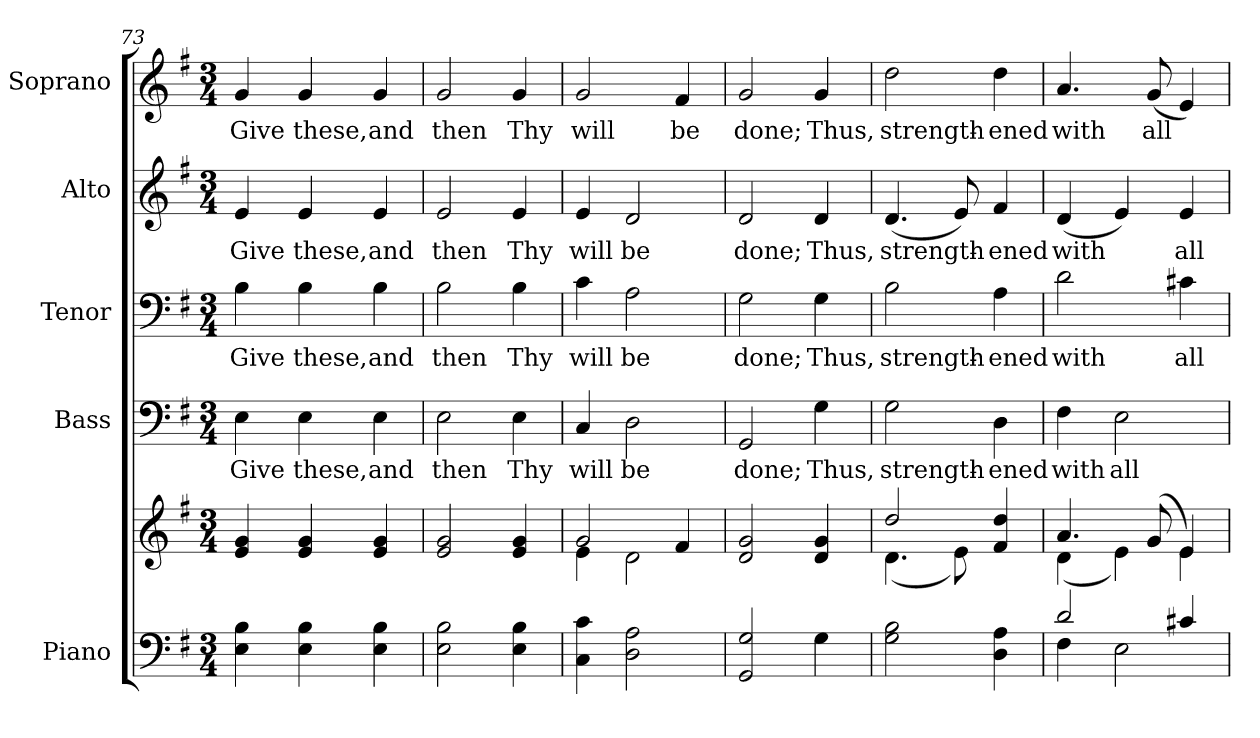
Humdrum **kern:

**kern	**kern	**kern	**text	**kern	**text	**kern	**text	**kern	**text
*part5	*part5	*part4	*part4	*part3	*part3	*part2	*part2	*part1	*part1
*staff6	*staff5	*staff4	*staff4	*staff3	*staff3	*staff2	*staff2	*staff1	*staff1
*I"Piano	*	*I"Bass	*	*I"Tenor	*	*I"Alto	*	*I"Soprano	*
*I'Pno.	*	*I'B.	*	*I'T.	*	*I'A.	*	*I'S.	*
*clefF4	*clefG2	*clefF4	*	*clefF4	*	*clefG2	*	*clefG2	*
*k[f#]	*k[f#]	*k[f#]	*	*k[f#]	*	*k[f#]	*	*k[f#]	*
*G:	*G:	*G:	*	*G:	*	*G:	*	*G:	*
*M3/4	*M3/4	*M3/4	*	*M3/4	*	*M3/4	*	*M3/4	*
=73	=73	=73	=73	=73	=73	=73	=73	=73	=73
!	!	!	!LO:LY:b:color=#000000	!	!	!	!	!	!
!	!	!	!	!	!LO:LY:b:color=#000000	!	!	!	!
!	!	!	!	!	!	!	!LO:LY:b:color=#000000	!	!
!	!	!	!	!	!	!	!	!	!LO:LY:b:color=#000000
4Ei\ 4Bi	4ei/ 4gi	4Ei\	Give	4Bi\	Give	4ei/	Give	4gi/	Give
!	!	!	!LO:LY:b:color=#000000	!	!	!	!	!	!
!	!	!	!	!	!LO:LY:b:color=#000000	!	!	!	!
!	!	!	!	!	!	!	!LO:LY:b:color=#000000	!	!
!	!	!	!	!	!	!	!	!	!LO:LY:b:color=#000000
4Ei\ 4Bi	4ei/ 4gi	4Ei\	these,	4Bi\	these,	4ei/	these,	4gi/	these,
!	!	!	!LO:LY:b:color=#000000	!	!	!	!	!	!
!	!	!	!	!	!LO:LY:b:color=#000000	!	!	!	!
!	!	!	!	!	!	!	!LO:LY:b:color=#000000	!	!
!	!	!	!	!	!	!	!	!	!LO:LY:b:color=#000000
4Ei\ 4Bi	4ei/ 4gi	4Ei\	and	4Bi\	and	4ei/	and	4gi/	and
=74	=74	=74	=74	=74	=74	=74	=74	=74	=74
!	!	!	!LO:LY:b:color=#000000	!	!	!	!	!	!
!	!	!	!	!	!LO:LY:b:color=#000000	!	!	!	!
!	!	!	!	!	!	!	!LO:LY:b:color=#000000	!	!
!	!	!	!	!	!	!	!	!	!LO:LY:b:color=#000000
2Ei\ 2Bi	2ei/ 2gi	2Ei\	then	2Bi\	then	2ei/	then	2gi/	then
!	!	!	!LO:LY:b:color=#000000	!	!	!	!	!	!
!	!	!	!	!	!LO:LY:b:color=#000000	!	!	!	!
!	!	!	!	!	!	!	!LO:LY:b:color=#000000	!	!
!	!	!	!	!	!	!	!	!	!LO:LY:b:color=#000000
4Ei\ 4Bi	4ei/ 4gi	4Ei\	Thy	4Bi\	Thy	4ei/	Thy	4gi/	Thy
!!LO:PB:g=z
=75	=75	=75	=75	=75	=75	=75	=75	=75	=75
*	*^	*	*	*	*	*	*	*	*
!	!	!	!	!LO:LY:b:color=#000000	!	!	!	!	!	!
!	!	!	!	!	!	!LO:LY:b:color=#000000	!	!	!	!
!	!	!	!	!	!	!	!	!LO:LY:b:color=#000000	!	!
!	!	!	!	!	!	!	!	!	!	!LO:LY:b:color=#000000
4Ci\ 4ci	2gi/	4ei\	4Ci/	will	4ci\	will	4ei/	will	2gi/	will
!	!	!	!	!LO:LY:b:color=#000000	!	!	!	!	!	!
!	!	!	!	!	!	!LO:LY:b:color=#000000	!	!	!	!
!	!	!	!	!	!	!	!	!LO:LY:b:color=#000000	!	!
2Di\ 2Ai	.	2di\	2Di\	be	2Ai\	be	2di/	be	.	.
!	!	!	!	!	!	!	!	!	!	!LO:LY:b:color=#000000
.	4f#i/	.	.	.	.	.	.	.	4f#i/	be
*	*v	*v	*	*	*	*	*	*	*	*
=76	=76	=76	=76	=76	=76	=76	=76	=76	=76
!	!	!	!LO:LY:b:color=#000000	!	!	!	!	!	!
!	!	!	!	!	!LO:LY:b:color=#000000	!	!	!	!
!	!	!	!	!	!	!	!LO:LY:b:color=#000000	!	!
!	!	!	!	!	!	!	!	!	!LO:LY:b:color=#000000
2GGi/ 2Gi	2di/ 2gi	2GGi/	done;	2Gi\	done;	2di/	done;	2gi/	done;
!	!	!	!LO:LY:b:color=#000000	!	!	!	!	!	!
!	!	!	!	!	!LO:LY:b:color=#000000	!	!	!	!
!	!	!	!	!	!	!	!LO:LY:b:color=#000000	!	!
!	!	!	!	!	!	!	!	!	!LO:LY:b:color=#000000
4Gi\	4di/ 4gi	4Gi\	Thus,	4Gi\	Thus,	4di/	Thus,	4gi/	Thus,
=77	=77	=77	=77	=77	=77	=77	=77	=77	=77
*	*^	*	*	*	*	*	*	*	*
!	!	!	!	!LO:LY:b:color=#000000	!	!	!	!	!	!
!	!	!	!	!	!	!LO:LY:b:color=#000000	!	!	!	!
!	!	!	!	!	!	!	!	!LO:LY:b:color=#000000	!	!
!	!	!	!	!	!	!	!	!	!	!LO:LY:b:color=#000000
2Gi\ 2Bi	2ddi/	(4.di\	2Gi\	strength-	2Bi\	strength-	(4.di/	strength-	2ddi\	strength-
.	.	8ei\)	.	.	.	.	8ei/)	.	.	.
!	!	!	!	!LO:LY:b:color=#000000	!	!	!	!	!	!
!	!	!	!	!	!	!LO:LY:b:color=#000000	!	!	!	!
!	!	!	!	!	!	!	!	!LO:LY:b:color=#000000	!	!
!	!	!	!	!	!	!	!	!	!	!LO:LY:b:color=#000000
4Di\ 4Ai	4f#i/ 4ddi	4ryy	4Di\	-ened	4Ai\	-ened	4f#i/	-ened	4ddi\	-ened
!!LO:PB:g=z
=78	=78	=78	=78	=78	=78	=78	=78	=78	=78	=78
*^	*	*	*	*	*	*	*	*	*	*
!	!	!	!	!	!LO:LY:b:color=#000000	!	!	!	!	!	!
!	!	!	!	!	!	!	!LO:LY:b:color=#000000	!	!	!	!
!	!	!	!	!	!	!	!	!	!LO:LY:b:color=#000000	!	!
!	!	!	!	!	!	!	!	!	!	!	!LO:LY:b:color=#000000
2di/	4F#i\	4.ai/	(4di\	4F#i\	with	2di\	with	(4di/	with	4.ai/	with
!	!	!	!	!	!LO:LY:b:color=#000000	!	!	!	!	!	!
.	2Ei\	.	4ei\)	2Ei\	all	.	.	4ei/)	.	.	.
!	!	!	!	!	!	!	!	!	!	!	!LO:LY:b:color=#000000
.	.	(8gi/	.	.	.	.	.	.	.	(8gi/	all
!	!	!	!	!	!	!	!LO:LY:b:color=#000000	!	!	!	!
!	!	!	!	!	!	!	!	!	!LO:LY:b:color=#000000	!	!
4c#Xi/	.	4ei/)	4ei\	.	.	4c#Xi\	all	4ei/	all	4ei/)	.
*v	*v	*	*	*	*	*	*	*	*	*	*
*	*v	*v	*	*	*	*	*	*	*	*
=	=	=	=	=	=	=	=	=	=
*-	*-	*-	*-	*-	*-	*-	*-	*-	*-
